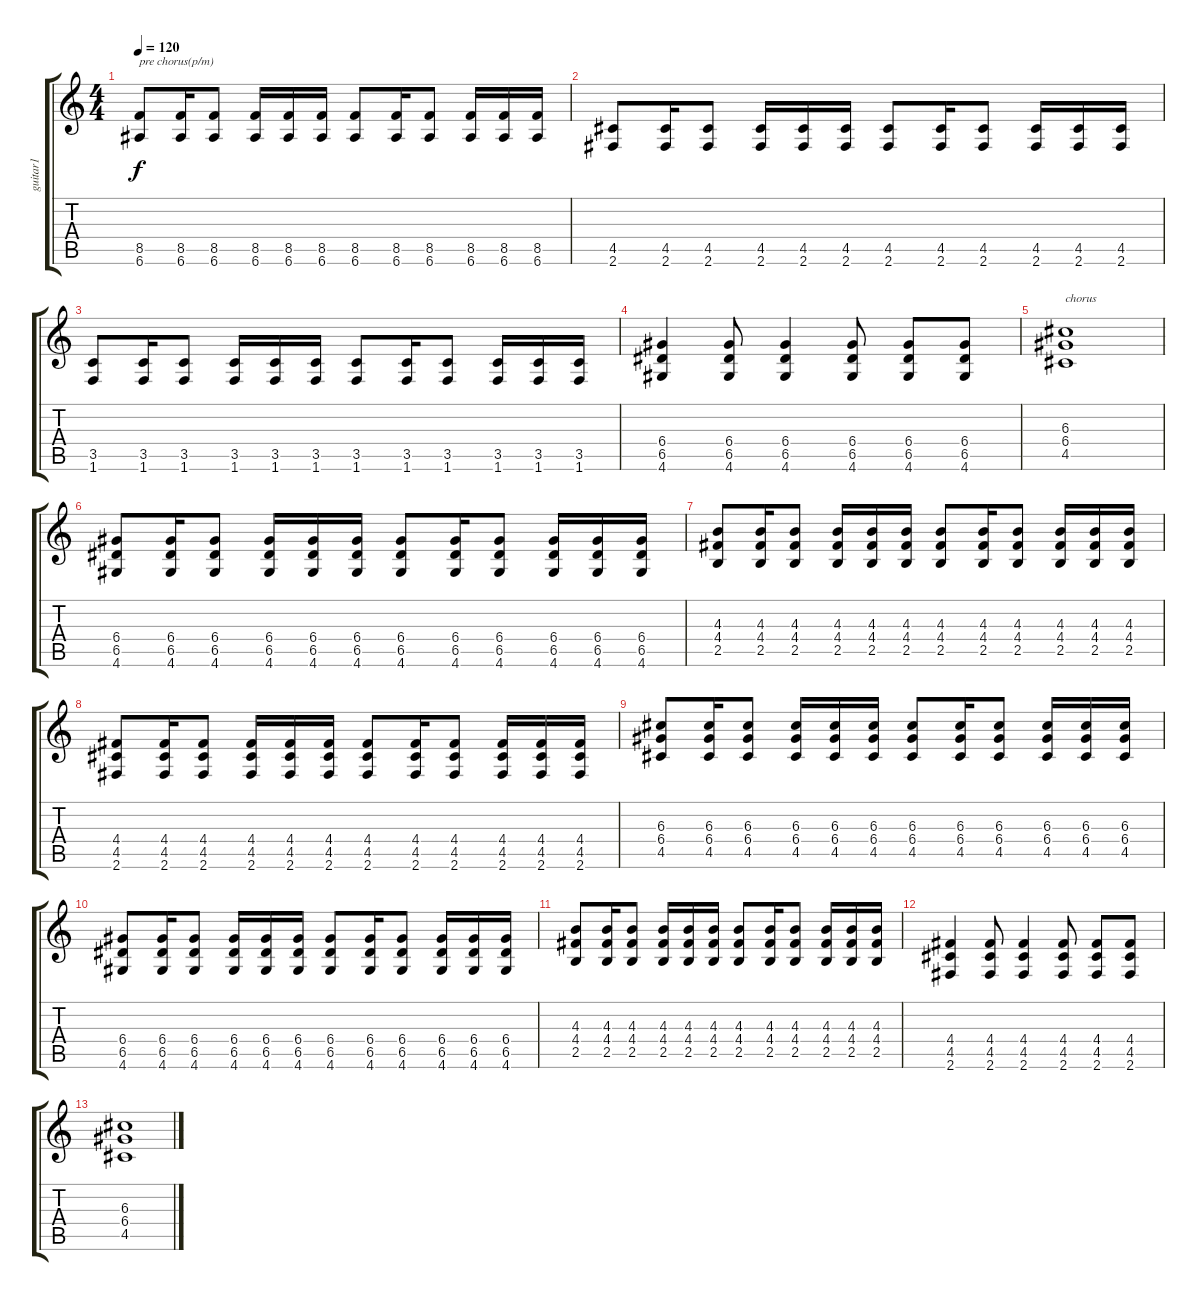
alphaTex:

\track ("guitar1" "guitar1") {instrument overdrivenguitar}
\staff {score tabs}
\tuning (E4 B3 G3 D3 A2 E2) {hide}
\ts (4 4)
\tempo 120
\clef g2
\ks c
(8.5 6.6).8{txt "pre chorus(p/m)" dy f} (8.5 6.6).16 (8.5 6.6).8 (8.5 6.6).16 (8.5 6.6).16 (8.5 6.6).16 (8.5 6.6).8 (8.5 6.6).16 (8.5 6.6).8 (8.5 6.6).16 (8.5 6.6).16 (8.5 6.6).16 |
(4.5 2.6).8 (4.5 2.6).16 (4.5 2.6).8 (4.5 2.6).16 (4.5 2.6).16 (4.5 2.6).16 (4.5 2.6).8 (4.5 2.6).16 (4.5 2.6).8 (4.5 2.6).16 (4.5 2.6).16 (4.5 2.6).16 |
(3.5 1.6).8 (3.5 1.6).16 (3.5 1.6).8 (3.5 1.6).16 (3.5 1.6).16 (3.5 1.6).16 (3.5 1.6).8 (3.5 1.6).16 (3.5 1.6).8 (3.5 1.6).16 (3.5 1.6).16 (3.5 1.6).16 |
(6.4 6.5 4.6).4 (6.4 6.5 4.6).8 (6.4 6.5 4.6).4 (6.4 6.5 4.6).8 (6.4 6.5 4.6).8 (6.4 6.5 4.6).8 |
(6.3 6.4 4.5).1{txt "chorus"} |
(6.4 6.5 4.6).8 (6.4 6.5 4.6).16 (6.4 6.5 4.6).8 (6.4 6.5 4.6).16 (6.4 6.5 4.6).16 (6.4 6.5 4.6).16 (6.4 6.5 4.6).8 (6.4 6.5 4.6).16 (6.4 6.5 4.6).8 (6.4 6.5 4.6).16 (6.4 6.5 4.6).16 (6.4 6.5 4.6).16 |
(4.3 4.4 2.5).8 (4.3 4.4 2.5).16 (4.3 4.4 2.5).8 (4.3 4.4 2.5).16 (4.3 4.4 2.5).16 (4.3 4.4 2.5).16 (4.3 4.4 2.5).8 (4.3 4.4 2.5).16 (4.3 4.4 2.5).8 (4.3 4.4 2.5).16 (4.3 4.4 2.5).16 (4.3 4.4 2.5).16 |
(4.4 4.5 2.6).8 (4.4 4.5 2.6).16 (4.4 4.5 2.6).8 (4.4 4.5 2.6).16 (4.4 4.5 2.6).16 (4.4 4.5 2.6).16 (4.4 4.5 2.6).8 (4.4 4.5 2.6).16 (4.4 4.5 2.6).8 (4.4 4.5 2.6).16 (4.4 4.5 2.6).16 (4.4 4.5 2.6).16 |
(6.3 6.4 4.5).8 (6.3 6.4 4.5).16 (6.3 6.4 4.5).8 (6.3 6.4 4.5).16 (6.3 6.4 4.5).16 (6.3 6.4 4.5).16 (6.3 6.4 4.5).8 (6.3 6.4 4.5).16 (6.3 6.4 4.5).8 (6.3 6.4 4.5).16 (6.3 6.4 4.5).16 (6.3 6.4 4.5).16 |
(6.4 6.5 4.6).8 (6.4 6.5 4.6).16 (6.4 6.5 4.6).8 (6.4 6.5 4.6).16 (6.4 6.5 4.6).16 (6.4 6.5 4.6).16 (6.4 6.5 4.6).8 (6.4 6.5 4.6).16 (6.4 6.5 4.6).8 (6.4 6.5 4.6).16 (6.4 6.5 4.6).16 (6.4 6.5 4.6).16 |
(4.3 4.4 2.5).8 (4.3 4.4 2.5).16 (4.3 4.4 2.5).8 (4.3 4.4 2.5).16 (4.3 4.4 2.5).16 (4.3 4.4 2.5).16 (4.3 4.4 2.5).8 (4.3 4.4 2.5).16 (4.3 4.4 2.5).8 (4.3 4.4 2.5).16 (4.3 4.4 2.5).16 (4.3 4.4 2.5).16 |
(4.4 4.5 2.6).4 (4.4 4.5 2.6).8 (4.4 4.5 2.6).4 (4.4 4.5 2.6).8 (4.4 4.5 2.6).8 (4.4 4.5 2.6).8 |
(6.3 6.4 4.5).1
